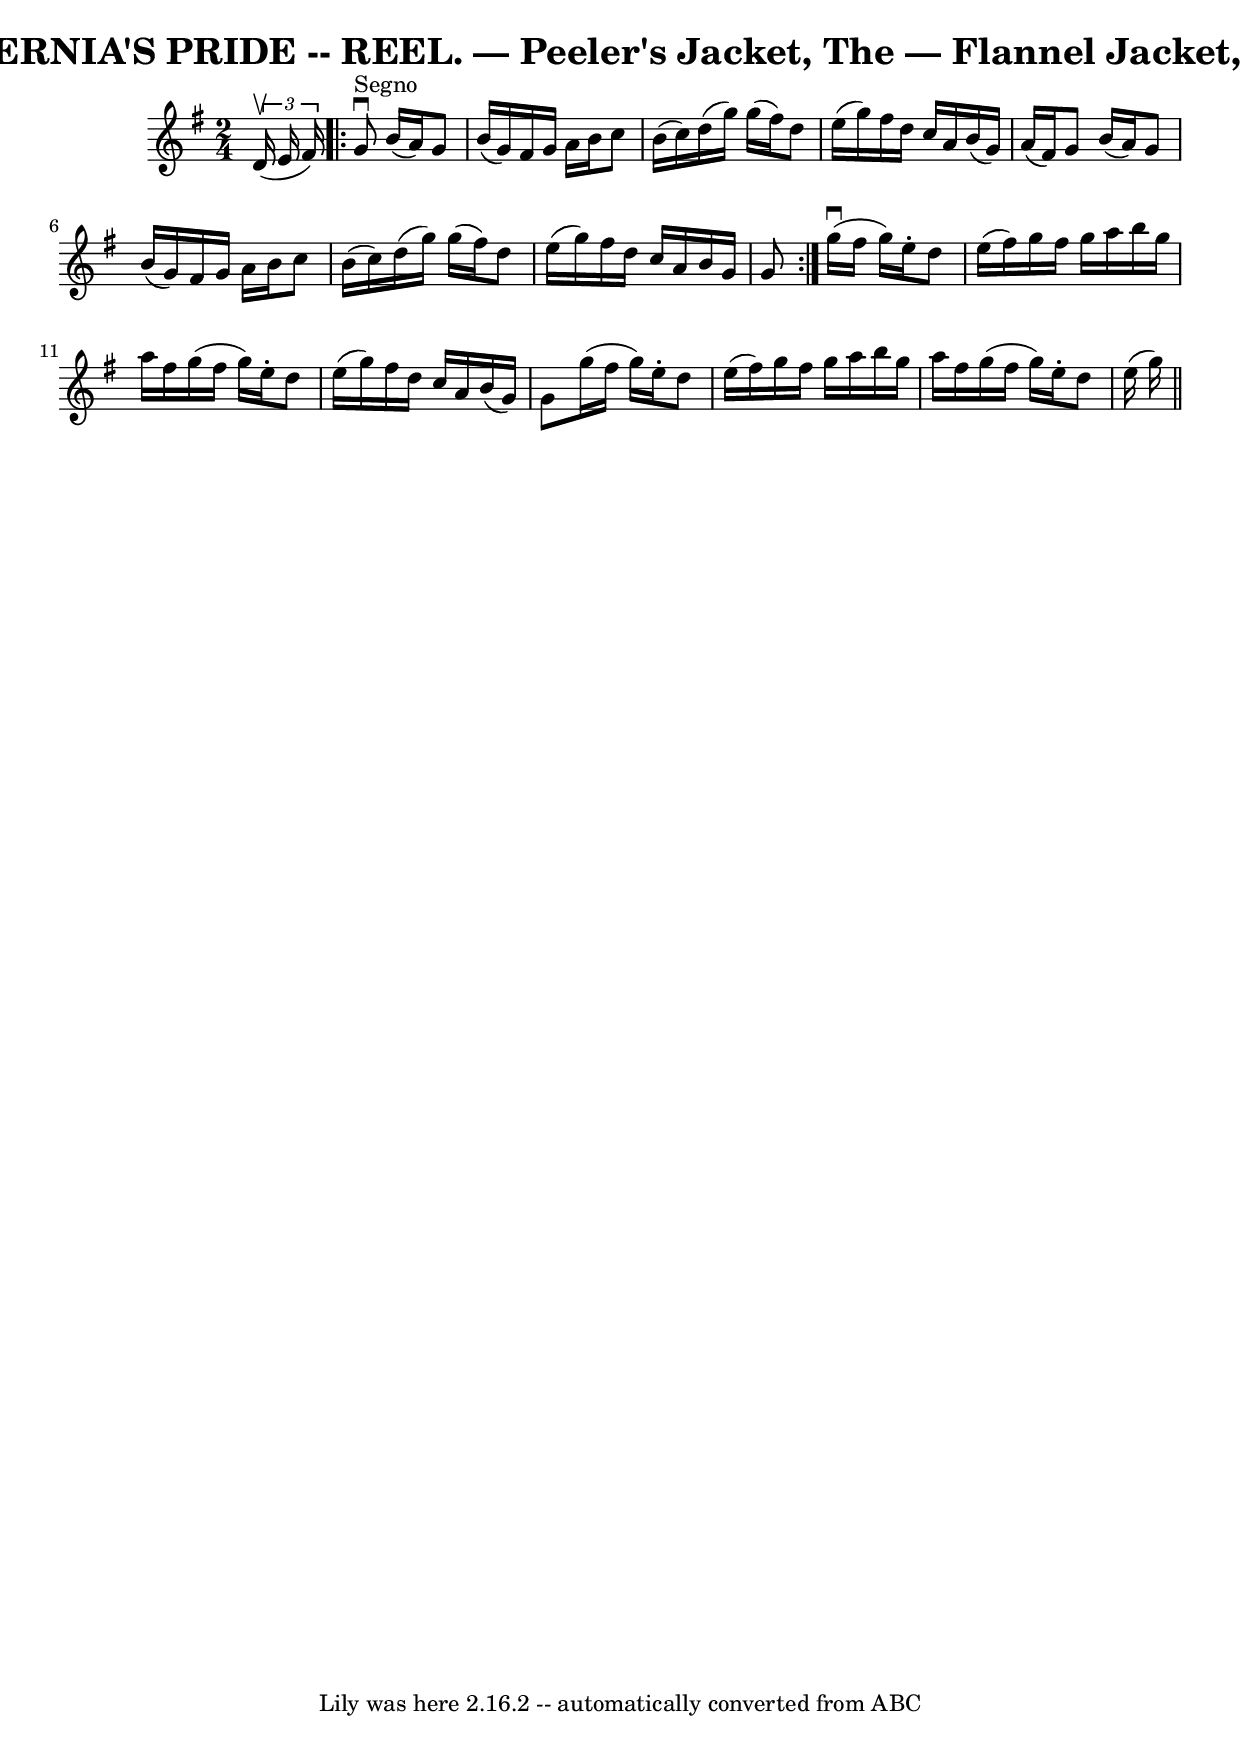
\version "2.16.2"
\include "Mammoth.ily"
\header {
  %% book = "Coles 43.2"
  crossRefNumber = "1"
  footnotes = ""
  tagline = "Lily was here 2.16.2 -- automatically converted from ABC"
  title = "HIBERNIA'S PRIDE -- REEL. — Peeler's Jacket, The — Flannel Jacket, The"

}
voicedefault =  {


  \time 2/4 
  \key g \major
  \times 2/3 { d'16 (^\upbow e'16 fis'16) 
	     }   

  \repeat volta 2 {
    g'8^"Segno"^\downbow b'16 (a'16) g'8 b'16 (
    g'16) |
    fis'16 g'16 a'16 b'16 c''8 b'16 (c''16-) |
    d''16 (g''16) g''16 (fis''16) d''8 e''16 (
    g''16) |
    fis''16 d''16 c''16 a'16 b'16 (g'16)   
    a'16 (fis'16) |
    g'8 b'16 (a'16) g'8 b'16 (
    g'16) |
    fis'16 g'16 a'16 b'16 c''8 b'16 (c''16-) |
    d''16 (g''16) g''16 (fis''16) d''8 e''16 (
    g''16) |
    fis''16 d''16 c''16 a'16 b'16 g'16 g'8  

  } g''16 (^\downbow fis''16 g''16) e''16-. d''8 e''16 (
  fis''16) |
  g''16 fis''16 g''16 a''16 b''16 g''16    
  a''16 fis''16  |
  g''16 (fis''16 g''16) e''16-. d''8   
  e''16 (g''16) |
  fis''16 d''16 c''16 a'16 b'16 (
  g'16) g'8  |
  g''16 (fis''16 g''16) e''16-. d''8   
  e''16 (fis''16) |
  g''16 fis''16 g''16 a''16 b''16   
  g''16 a''16 fis''16  |
  g''16 (fis''16 g''16) e''16-. d''8 e''16 (g''16) \bar "||"   

}

\score{
  <<

    \context Staff="default"
    {
      \voicedefault 
      
    }

  >>
  \layout {
    
  }
  \midi {
  }

}
